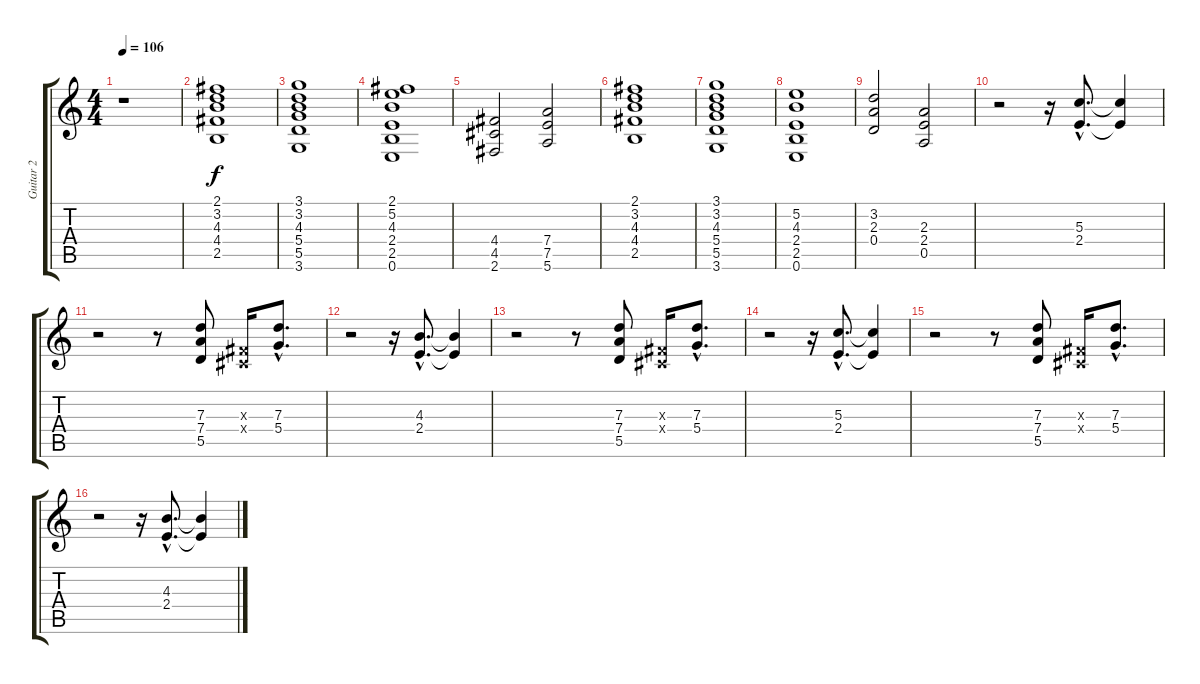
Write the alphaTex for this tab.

\track ("Guitar 2" "Guitar 2") {instrument overdrivenguitar}
\staff {score tabs}
\tuning (E4 B3 G3 D3 A2 E2) {hide}
\ts (4 4)
\tempo 106
\clef g2
\ks c
r.1{dy f} |
(2.1 3.2 4.3 4.4 2.5).1 |
(3.1 3.2 4.3 5.4 5.5 3.6).1 |
(2.1 5.2 4.3 2.4 2.5 0.6).1 |
(4.4 4.5 2.6).2 (7.4 7.5 5.6).2 |
(2.1 3.2 4.3 4.4 2.5).1 |
(3.1 3.2 4.3 5.4 5.5 3.6).1 |
(5.2 4.3 2.4 2.5 0.6).1 |
(3.2 2.3 0.4).2 (2.3 2.4 0.5).2 |
r.2 r.16 (5.3{hac} 2.4{hac}).8{d} (5.3{t} 2.4{t}).4 |
r.2 r.8 (7.3 7.4 5.5).8 (-1.3{x} -1.4{x}).16 (7.3{hac} 5.4{hac}).8{d} |
r.2 r.16 (4.3{hac} 2.4{hac}).8{d} (4.3{t} 2.4{t}).4 |
r.2 r.8 (7.3 7.4 5.5).8 (-1.3{x} -1.4{x}).16 (7.3{hac} 5.4{hac}).8{d} |
r.2 r.16 (5.3{hac} 2.4{hac}).8{d} (5.3{t} 2.4{t}).4 |
r.2 r.8 (7.3 7.4 5.5).8 (-1.3{x} -1.4{x}).16 (7.3{hac} 5.4{hac}).8{d} |
r.2 r.16 (4.3{hac} 2.4{hac}).8{d} (4.3{t} 2.4{t}).4
